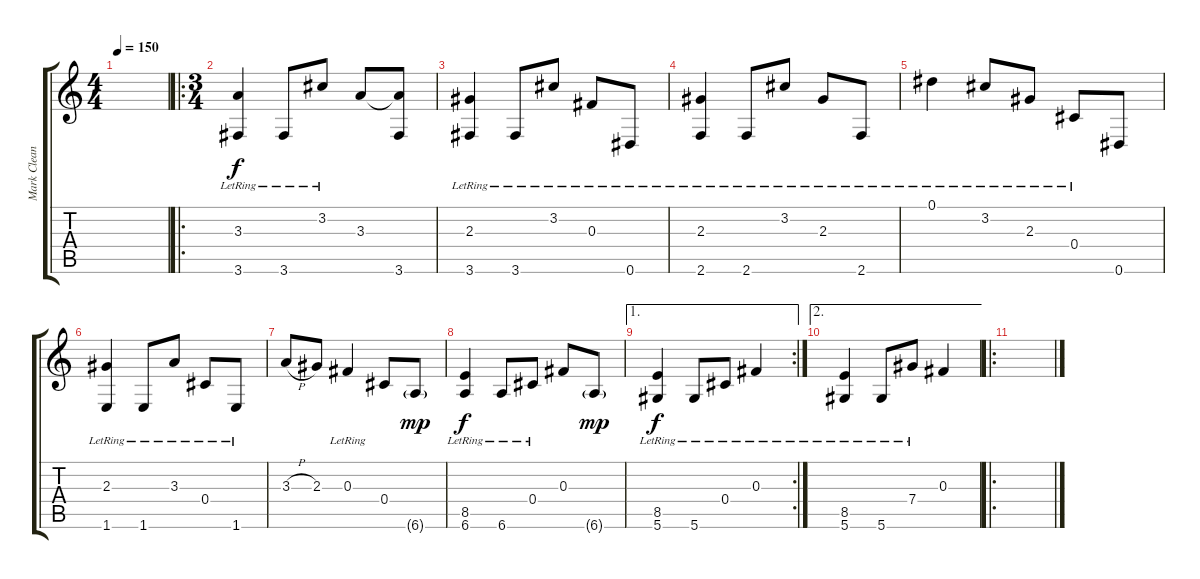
\track ("Mark Clean" "Mark Clean") {instrument acousticguitarsteel}
\staff {score tabs}
\tuning (Eb4 Bb3 Gb3 Db3 Ab2 Eb2) {hide}
\ts (4 4)
\tempo 150
\clef g2
\ks c
|
\ro
\ts (3 4)
(3.3{lr} 3.6{lr}).4 3.6{lr}.8 3.2{lr}.8 3.3.8 (3.3{t} 3.6).8 |
(2.3{lr} 3.6{lr}).4 3.6{lr}.8 3.2{lr}.8 0.3{lr}.8 0.6{lr}.8 |
(2.3{lr} 2.6{lr}).4 2.6{lr}.8 3.2{lr}.8 2.3{lr}.8 2.6{lr}.8 |
0.1{lr}.4 3.2{lr}.8 2.3{lr}.8 0.4{lr}.8 0.6.8 |
(2.3{lr} 1.6).4 1.6{lr}.8 3.3{lr}.8 0.4{lr}.8 1.6{lr}.8 |
3.3{h}.8 2.3.8 0.3{lr}.4 0.4.8 6.6{g}.8{dy mp} |
(8.5{lr} 6.6).4{dy f} 6.6{lr}.8 0.4{lr}.8 0.3.8 6.6{g}.8{dy mp} |
\ae 1
\rc 2
(8.5{lr} 5.6).4{dy f} 5.6{lr}.8 0.4{lr}.8 0.3{lr}.4 |
\ae 2
(8.5{lr} 5.6).4 5.6{lr}.8 7.4{lr}.8 0.3.4 |
\ro
